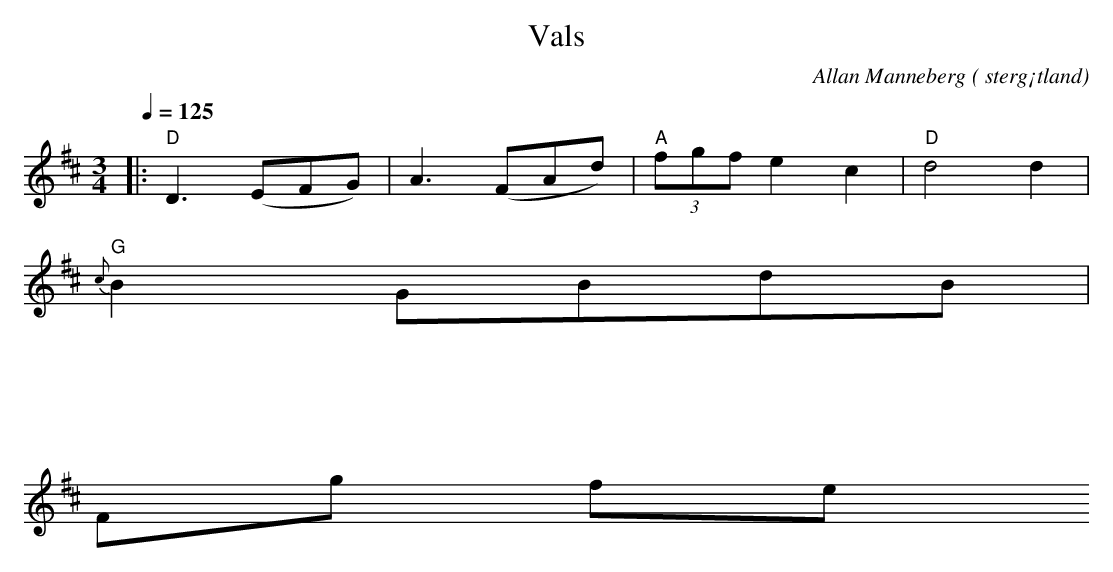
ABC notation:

X:1
T:Vals
O: sterg¡tland
C:Allan Manneberg
Q:1/4=125
M: 3/4
L: 1/8
K: D
|: "D"D3(EFG) | A3(FAd) |"A" (3fgf e2 c2|"D" d4 d2|
"G" {c}B2 GBdB|
:|
|: :|
Forts¢ttning f¡ljer!
